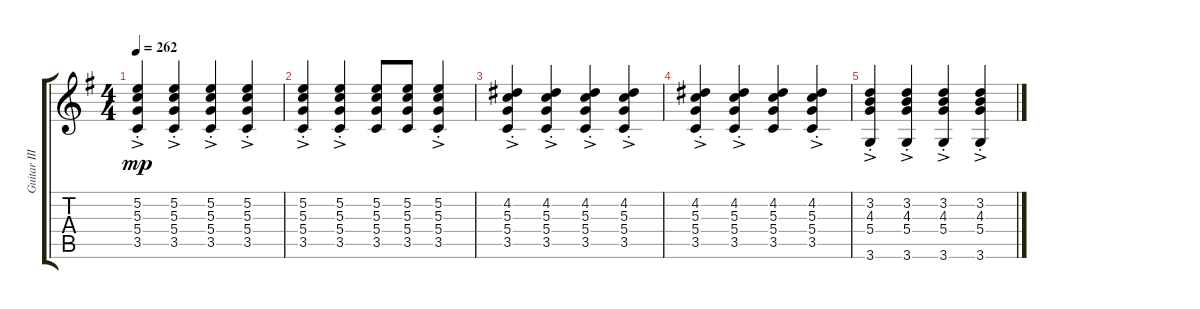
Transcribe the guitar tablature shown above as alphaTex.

\track ("Guitar III" "Guitar III") {instrument acousticguitarsteel}
\staff {score tabs}
\tuning (E4 B3 G3 D3 A2 E2) {hide}
\ts (4 4)
\section ("" "")
\tempo 262
\clef g2
\ks g
(5.2{ac st} 5.3{ac st} 5.4{ac st} 3.5{ac st}).4{dy mp} (5.2{ac st} 5.3{ac st} 5.4{ac st} 3.5{ac st}).4 (5.2{ac st} 5.3{ac st} 5.4{ac st} 3.5{ac st}).4 (5.2{ac st} 5.3{ac st} 5.4{ac st} 3.5{ac st}).4 |
(5.2{ac st} 5.3{ac st} 5.4{ac st} 3.5{ac st}).4 (5.2{ac st} 5.3{ac st} 5.4{ac st} 3.5{ac st}).4 (5.2 5.3 5.4 3.5).8 (5.2 5.3 5.4 3.5).8 (5.2{ac st} 5.3{ac st} 5.4{ac st} 3.5{ac st}).4 |
(4.2{ac st} 5.3{ac st} 5.4{ac st} 3.5{ac st}).4 (4.2{ac st} 5.3{ac st} 5.4{ac st} 3.5{ac st}).4 (4.2{ac st} 5.3{ac st} 5.4{ac st} 3.5{ac st}).4 (4.2{ac st} 5.3{ac st} 5.4{ac st} 3.5{ac st}).4 |
(4.2{ac st} 5.3{ac st} 5.4{ac st} 3.5{ac st}).4 (4.2{ac st} 5.3{ac st} 5.4{ac st} 3.5{ac st}).4 (4.2 5.3 5.4 3.5).4 (4.2{ac st} 5.3{ac st} 5.4{ac st} 3.5{ac st}).4 |
(3.2{ac st} 4.3{ac st} 5.4{ac st} 3.6{ac st}).4 (3.2{ac st} 4.3{ac st} 5.4{ac st} 3.6{ac st}).4 (3.2{ac st} 4.3{ac st} 5.4{ac st} 3.6{ac st}).4 (3.2{ac st} 4.3{ac st} 5.4{ac st} 3.6{ac st}).4
